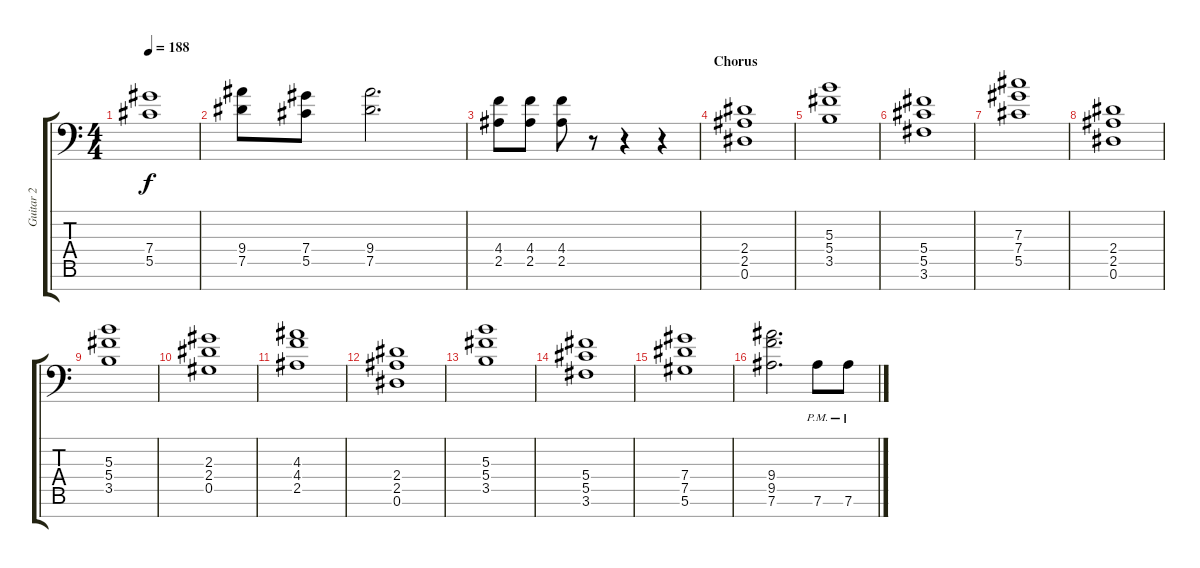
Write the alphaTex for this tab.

\track ("Guitar 2" "Guitar 2") {instrument distortionguitar}
\staff {score tabs}
\tuning (Eb4 Bb3 Gb3 Db3 Ab2 Eb2 Bb1) {hide}
\ts (4 4)
\tempo 188
\clef f4
\ks c
(7.4 5.5).1{dy f} |
(9.4 7.5).8 (7.4 5.5).8 (9.4 7.5).2{d} |
(4.4 2.5).8 (4.4 2.5).8 (4.4 2.5).8 r.8 r.4 r.4 |
\section ("" "Chorus")
(2.4 2.5 0.6).1 |
(5.3 5.4 3.5).1 |
(5.4 5.5 3.6).1 |
(7.3 7.4 5.5).1 |
(2.4 2.5 0.6).1 |
(5.3 5.4 3.5).1 |
(2.3 2.4 0.5).1 |
(4.3 4.4 2.5).1 |
(2.4 2.5 0.6).1 |
(5.3 5.4 3.5).1 |
(5.4 5.5 3.6).1 |
(7.4 7.5 5.6).1 |
(9.4 9.5 7.6).2{d} 7.6{pm}.8 7.6{pm}.8
